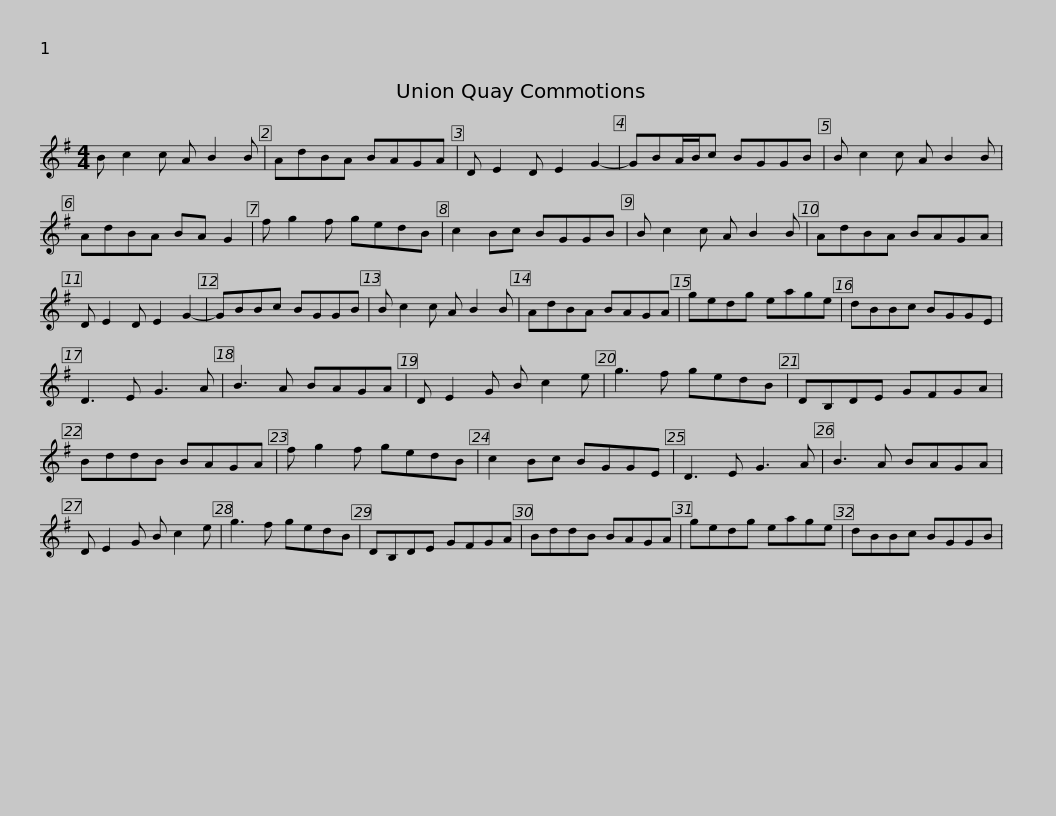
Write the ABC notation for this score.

X:1
L:1/8
M:4/4
I:linebreak $
K:G
V:1 treble
V:1
 B c2 c A B2 B | AdBA BAGA | D E2 D E2 G2- | GBA/B/c BGGB | B c2 c A B2 B | %5
 AdBA BA G2 |$ f g2 f gedB | c2 Bc BGGB | B c2 c A B2 B | AdBA BAGA | %10
 D E2 D E2 G2- | GBBc BGGB |$ B c2 c A B2 B | AdBA BAGA | gedg eage | %15
 dBBc BGGE | D3 E G3 A | B3 A BAGA |$ D E2 G B c2 e | g3 f gedB | %20
 DB,DE GFGA | BddB BAGA | f g2 f gedB | c2 Bc BGGE |$ D3 E G3 A | %25
 B3 A BAGA | D E2 G B c2 e | g3 f gedB | DB,DE GFGA | BddB BAGA |$ %30
 gedg eage | dBBc BGGB | %32
